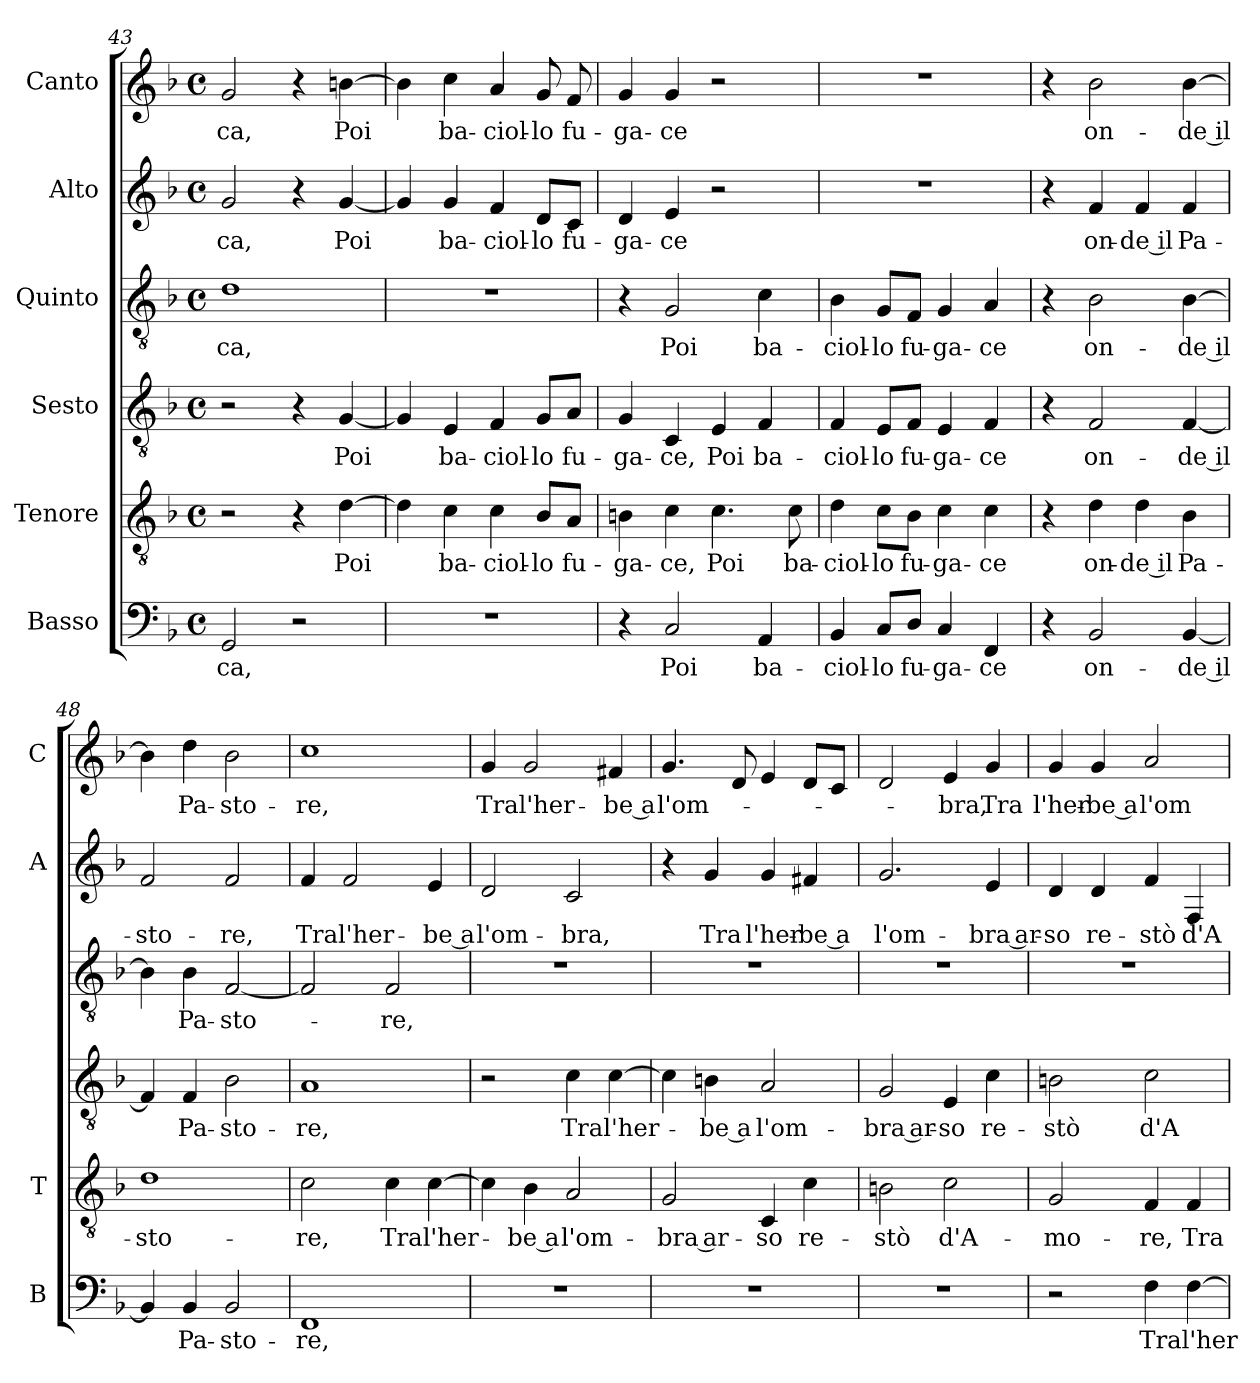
**kern	**text	**kern	**text	**kern	**text	**kern	**text	**kern	**text	**kern	**text
*part6	*part6	*part5	*part5	*part4	*part4	*part3	*part3	*part2	*part2	*part1	*part1
*staff6	*staff6	*staff5	*staff5	*staff4	*staff4	*staff3	*staff3	*staff2	*staff2	*staff1	*staff1
*I"Basso	*	*I"Tenore	*	*I"Sesto	*	*I"Quinto	*	*I"Alto	*	*I"Canto	*
*I'B	*	*I'T	*	*	*	*	*	*I'A	*	*I'C	*
*clefF4	*	*clefGv2	*	*clefGv2	*	*clefGv2	*	*clefG2	*	*clefG2	*
*k[b-]	*	*k[b-]	*	*k[b-]	*	*k[b-]	*	*k[b-]	*	*k[b-]	*
*F:	*	*F:	*	*F:	*	*F:	*	*F:	*	*F:	*
*M4/4	*	*M4/4	*	*M4/4	*	*M4/4	*	*M4/4	*	*M4/4	*
*met(c)	*	*met(c)	*	*met(c)	*	*met(c)	*	*met(c)	*	*met(c)	*
=43	=43	=43	=43	=43	=43	=43	=43	=43	=43	=43	=43
!	!LO:LY:b	!	!	!	!	!	!LO:LY:b	!	!LO:LY:b	!	!LO:LY:b
2GG/	-ca,	2r	.	2r	.	1d	-ca,	2g/	-ca,	2g/	-ca,
2r	.	4r	.	4r	.	.	.	4r	.	4r	.
!	!	!	!LO:LY:b	!	!LO:LY:b	!	!	!	!LO:LY:b	!	!LO:LY:b
.	.	[4d\	Poi	[4G/	Poi	.	.	[4g/	Poi	[4bn\	Poi
=44	=44	=44	=44	=44	=44	=44	=44	=44	=44	=44	=44
1r	.	4d\]	.	4G/]	.	1r	.	4g/]	.	4b\]	.
!	!	!	!LO:LY:b	!	!LO:LY:b	!	!	!	!LO:LY:b	!	!LO:LY:b
.	.	4c\	ba-	4E/	ba-	.	.	4g/	ba-	4cc\	ba-
!	!	!	!LO:LY:b	!	!LO:LY:b	!	!	!	!LO:LY:b	!	!LO:LY:b
.	.	4c\	-ciol-	4F/	-ciol-	.	.	4f/	-ciol-	4a/	-ciol-
!	!	!	!LO:LY:b	!	!LO:LY:b	!	!	!	!LO:LY:b	!	!LO:LY:b
.	.	8B-/L	-lo	8G/L	-lo	.	.	8d/L	-lo	8g/	-lo
!	!	!	!LO:LY:b	!	!LO:LY:b	!	!	!	!LO:LY:b	!	!LO:LY:b
.	.	8A/J	fu-	8A/J	fu-	.	.	8c/J	fu-	8f/	fu-
=45	=45	=45	=45	=45	=45	=45	=45	=45	=45	=45	=45
!	!	!	!LO:LY:b	!	!LO:LY:b	!	!	!	!LO:LY:b	!	!LO:LY:b
4r	.	4Bn\	-ga-	4G/	-ga-	4r	.	4d/	-ga-	4g/	-ga-
!	!LO:LY:b	!	!LO:LY:b	!	!LO:LY:b	!	!LO:LY:b	!	!LO:LY:b	!	!LO:LY:b
2C/	Poi	4c\	-ce,	4C/	-ce,	2G/	Poi	4e/	-ce	4g/	-ce
!	!	!	!LO:LY:b	!	!LO:LY:b	!	!	!	!	!	!
.	.	4.c\	Poi	4E/	Poi	.	.	2r	.	2r	.
!	!LO:LY:b	!	!	!	!LO:LY:b	!	!LO:LY:b	!	!	!	!
4AA/	ba-	.	.	4F/	ba-	4c\	ba-	.	.	.	.
!	!	!	!LO:LY:b	!	!	!	!	!	!	!	!
.	.	8c\	ba-	.	.	.	.	.	.	.	.
=46	=46	=46	=46	=46	=46	=46	=46	=46	=46	=46	=46
!	!LO:LY:b	!	!LO:LY:b	!	!LO:LY:b	!	!LO:LY:b	!	!	!	!
4BB-/	-ciol-	4d\	-ciol-	4F/	-ciol-	4B-\	-ciol-	1r	.	1r	.
!	!LO:LY:b	!	!LO:LY:b	!	!LO:LY:b	!	!LO:LY:b	!	!	!	!
8C/L	-lo	8c\L	-lo	8E/L	-lo	8G/L	-lo	.	.	.	.
!	!LO:LY:b	!	!LO:LY:b	!	!LO:LY:b	!	!LO:LY:b	!	!	!	!
8D/J	fu-	8B-\J	fu-	8F/J	fu-	8F/J	fu-	.	.	.	.
!	!LO:LY:b	!	!LO:LY:b	!	!LO:LY:b	!	!LO:LY:b	!	!	!	!
4C/	-ga-	4c\	-ga-	4E/	-ga-	4G/	-ga-	.	.	.	.
!	!LO:LY:b	!	!LO:LY:b	!	!LO:LY:b	!	!LO:LY:b	!	!	!	!
4FF/	-ce	4c\	-ce	4F/	-ce	4A/	-ce	.	.	.	.
!!LO:LB:g=z
=47	=47	=47	=47	=47	=47	=47	=47	=47	=47	=47	=47
4r	.	4r	.	4r	.	4r	.	4r	.	4r	.
!	!LO:LY:b	!	!LO:LY:b	!	!LO:LY:b	!	!LO:LY:b	!	!LO:LY:b	!	!LO:LY:b
2BB-/	on-	4d\	on-	2F/	on-	2B-\	on-	4f/	on-	2b-\	on-
!	!	!	!LO:LY:b	!	!	!	!	!	!LO:LY:b	!	!
.	.	4d\	-de il	.	.	.	.	4f/	-de il	.	.
!	!LO:LY:b	!	!LO:LY:b	!	!LO:LY:b	!	!LO:LY:b	!	!LO:LY:b	!	!LO:LY:b
[4BB-/	-de il	4B-\	Pa-	[4F/	-de il	[4B-\	-de il	4f/	Pa-	[4b-\	-de il
=48	=48	=48	=48	=48	=48	=48	=48	=48	=48	=48	=48
!	!	!	!LO:LY:b	!	!	!	!	!	!LO:LY:b	!	!
4BB-/]	.	1d	-sto-	4F/]	.	4B-\]	.	2f/	-sto-	4b-\]	.
!	!LO:LY:b	!	!	!	!LO:LY:b	!	!LO:LY:b	!	!	!	!LO:LY:b
4BB-/	Pa-	.	.	4F/	Pa-	4B-\	Pa-	.	.	4dd\	Pa-
!	!LO:LY:b	!	!	!	!LO:LY:b	!	!LO:LY:b	!	!LO:LY:b	!	!LO:LY:b
2BB-/	-sto-	.	.	2B-\	-sto-	[2F/	-sto-	2f/	-re,	2b-\	-sto-
=49	=49	=49	=49	=49	=49	=49	=49	=49	=49	=49	=49
!	!LO:LY:b	!	!LO:LY:b	!	!LO:LY:b	!	!	!	!LO:LY:b	!	!LO:LY:b
1FF	-re,	2c\	-re,	1A	-re,	2F/]	.	4f/	Tra	1cc	-re,
!	!	!	!	!	!	!	!	!	!LO:LY:b	!	!
.	.	.	.	.	.	.	.	2f/	l'her-	.	.
!	!	!	!LO:LY:b	!	!	!	!LO:LY:b	!	!	!	!
.	.	4c\	Tra	.	.	2F/	-re,	.	.	.	.
!	!	!	!LO:LY:b	!	!	!	!	!	!LO:LY:b	!	!
.	.	[4c\	l'her-	.	.	.	.	4e/	-be a	.	.
=50	=50	=50	=50	=50	=50	=50	=50	=50	=50	=50	=50
!	!	!	!	!	!	!	!	!	!LO:LY:b	!	!LO:LY:b
1r	.	4c\]	.	2r	.	1r	.	2d/	l'om-	4g/	Tra
!	!	!	!LO:LY:b	!	!	!	!	!	!	!	!LO:LY:b
.	.	4B-\	-be a	.	.	.	.	.	.	2g/	l'her-
!	!	!	!LO:LY:b	!	!LO:LY:b	!	!	!	!LO:LY:b	!	!
.	.	2A/	l'om-	4c\	Tra	.	.	2c/	-bra,	.	.
!	!	!	!	!	!LO:LY:b	!	!	!	!	!	!LO:LY:b
.	.	.	.	[4c\	l'her-	.	.	.	.	4f#X/	-be a
=51	=51	=51	=51	=51	=51	=51	=51	=51	=51	=51	=51
!	!	!	!LO:LY:b	!	!	!	!	!	!	!	!LO:LY:b
1r	.	2G/	-bra ar-	4c\]	.	1r	.	4r	.	4.g/	l'om-
!	!	!	!	!	!LO:LY:b	!	!	!	!LO:LY:b	!	!
.	.	.	.	4Bn\	-be a	.	.	4g/	Tra	.	.
.	.	.	.	.	.	.	.	.	.	8d/	.
!	!	!	!LO:LY:b	!	!LO:LY:b	!	!	!	!LO:LY:b	!	!
.	.	4C/	-so	2A/	l'om-	.	.	4g/	l'her-	4e/	.
!	!	!	!LO:LY:b	!	!	!	!	!	!LO:LY:b	!	!
.	.	4c\	re-	.	.	.	.	4f#X/	-be a	8d/L	.
.	.	.	.	.	.	.	.	.	.	8c/J	.
=52	=52	=52	=52	=52	=52	=52	=52	=52	=52	=52	=52
!	!	!	!LO:LY:b	!	!LO:LY:b	!	!	!	!LO:LY:b	!	!
1r	.	2Bn\	-stò	2G/	-bra ar-	1r	.	2.g/	l'om-	2d/	.
!	!	!	!LO:LY:b	!	!LO:LY:b	!	!	!	!	!	!LO:LY:b
.	.	2c\	d'A-	4E/	-so	.	.	.	.	4e/	-bra,
!	!	!	!	!	!LO:LY:b	!	!	!	!LO:LY:b	!	!LO:LY:b
.	.	.	.	4c\	re-	.	.	4e/	-bra ar-	4g/	Tra
=53	=53	=53	=53	=53	=53	=53	=53	=53	=53	=53	=53
!	!	!	!LO:LY:b	!	!LO:LY:b	!	!	!	!LO:LY:b	!	!LO:LY:b
2r	.	2G/	-mo-	2Bn\	-stò	1r	.	4d/	-so	4g/	l'her-
!	!	!	!	!	!	!	!	!	!LO:LY:b	!	!LO:LY:b
.	.	.	.	.	.	.	.	4d/	re-	4g/	-be a
!	!LO:LY:b	!	!LO:LY:b	!	!LO:LY:b	!	!	!	!LO:LY:b	!	!LO:LY:b
4F\	Tra	4F/	-re,	2c\	d'A-	.	.	4f/	-stò	2a/	l'om-
!	!LO:LY:b	!	!LO:LY:b	!	!	!	!	!	!LO:LY:b	!	!
[4F\	l'her-	4F/	Tra	.	.	.	.	4F/	d'A-	.	.
=	=	=	=	=	=	=	=	=	=	=	=
*-	*-	*-	*-	*-	*-	*-	*-	*-	*-	*-	*-
